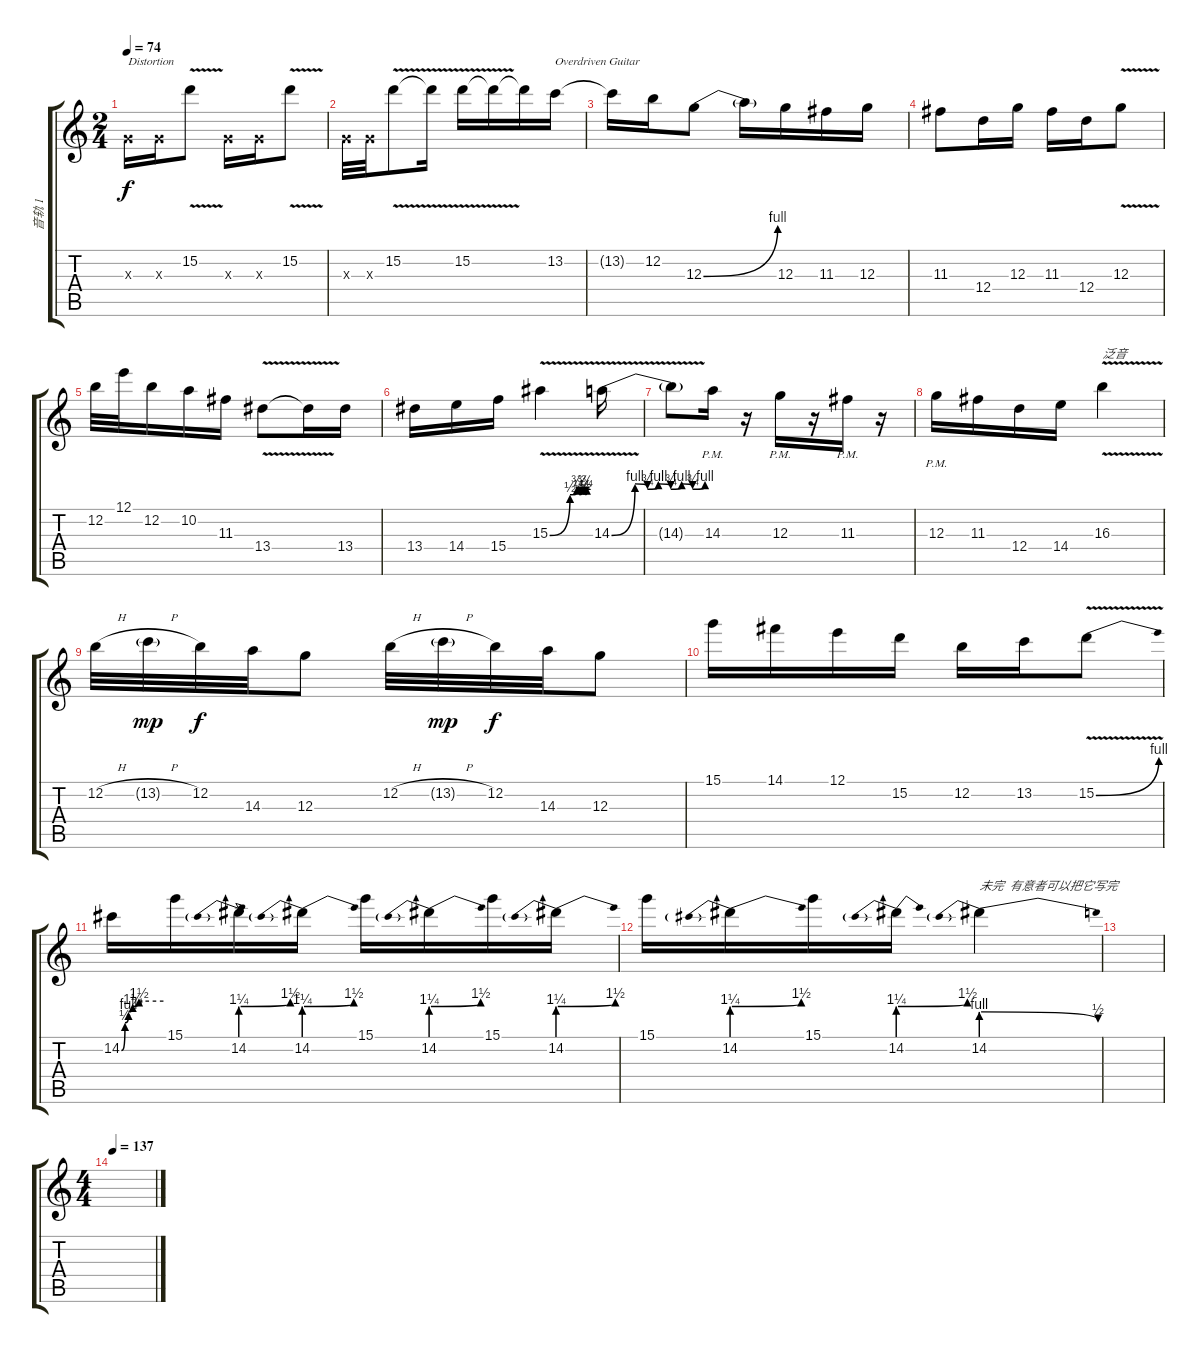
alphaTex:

\track ("音轨 1" "音轨 1") {instrument overdrivenguitar}
\staff {score tabs}
\tuning (E4 B3 G3 D3 A2 E2) {hide}
\ts (2 4)
\tempo 74
\clef g2
\ks c
0.3{x}.16{txt "Distortion" dy f instrument distortionguitar} 0.3{x}.16 15.2{v}.8 0.3{x}.16 0.3{x}.16 15.2{v}.8 |
0.3{x}.32 0.3{x}.32 15.2{v}.8 15.2{t}.16 15.2{v}.16 15.2{t}.16 15.2{t}.16 13.2.16{txt "Overdriven Guitar" volume 11 balance 16 instrument overdrivenguitar} |
13.2{t}.16 12.2.16 12.3{be (bend 0 0 60 4)}.8 12.3{t}.16 12.3.16 11.3.16 12.3.16 |
11.3.8 12.4.16 12.3.16 11.3.16 12.4.16 12.3{v}.8 |
12.2.32 12.1.32 12.2.16 10.2.16 11.3.16 13.4{v}.8 13.4{t}.16 13.4.16 |
13.4.16 14.4.16 15.4.16 15.3{be (custom 0 0 30 2 36 2 40 3 44 2 49 3 53 2 55 3 60 3) v}.4 14.3{be (custom 0 0 15 4 23 3 30 4 38 3 45 4 52 3 60 4) v}.16 |
14.3{t}.8 14.3{pm}.16 r.16 12.3{pm}.16 r.16 11.3{pm}.16 r.16 |
12.3{pm}.16 11.3.16 12.4.16 14.4.16 16.3{v}.4{txt "泛音" instrument guitarharmonics} |
12.2{h}.32{instrument overdrivenguitar} 13.2{h g}.32{dy mp} 12.2.32{dy f} 14.3.32 12.3.8 12.2{h}.32 13.2{h g}.32{dy mp} 12.2.32{dy f} 14.3.32 12.3.8 |
15.1.16{balance 16 instrument overdrivenguitar} 14.1.16 12.1.16 15.2.16 12.2.16 13.2.16 15.2{be (bend 0 0 60 4) v}.8 |
14.2{be (custom 0 0 5 2 10 4 16 5 25 6 30 6 60 6)}.16 15.1.16 14.2{be (prebendbend 0 5 60 6)}.16 14.2{be (prebendbend 0 5 60 6)}.16 15.1.16 14.2{be (prebendbend 0 5 60 6)}.16 15.1.16 14.2{be (prebendbend 0 5 60 6)}.16 |
15.1.16 14.2{be (prebendbend 0 5 60 6)}.16 15.1.16 14.2{be (prebendbend 0 5 60 6)}.16 14.2{be (prebendrelease 0 4 60 2)}.4{txt "未完  有意者可以把它写完"} |
|
\ts (4 4)
\tempo 137
